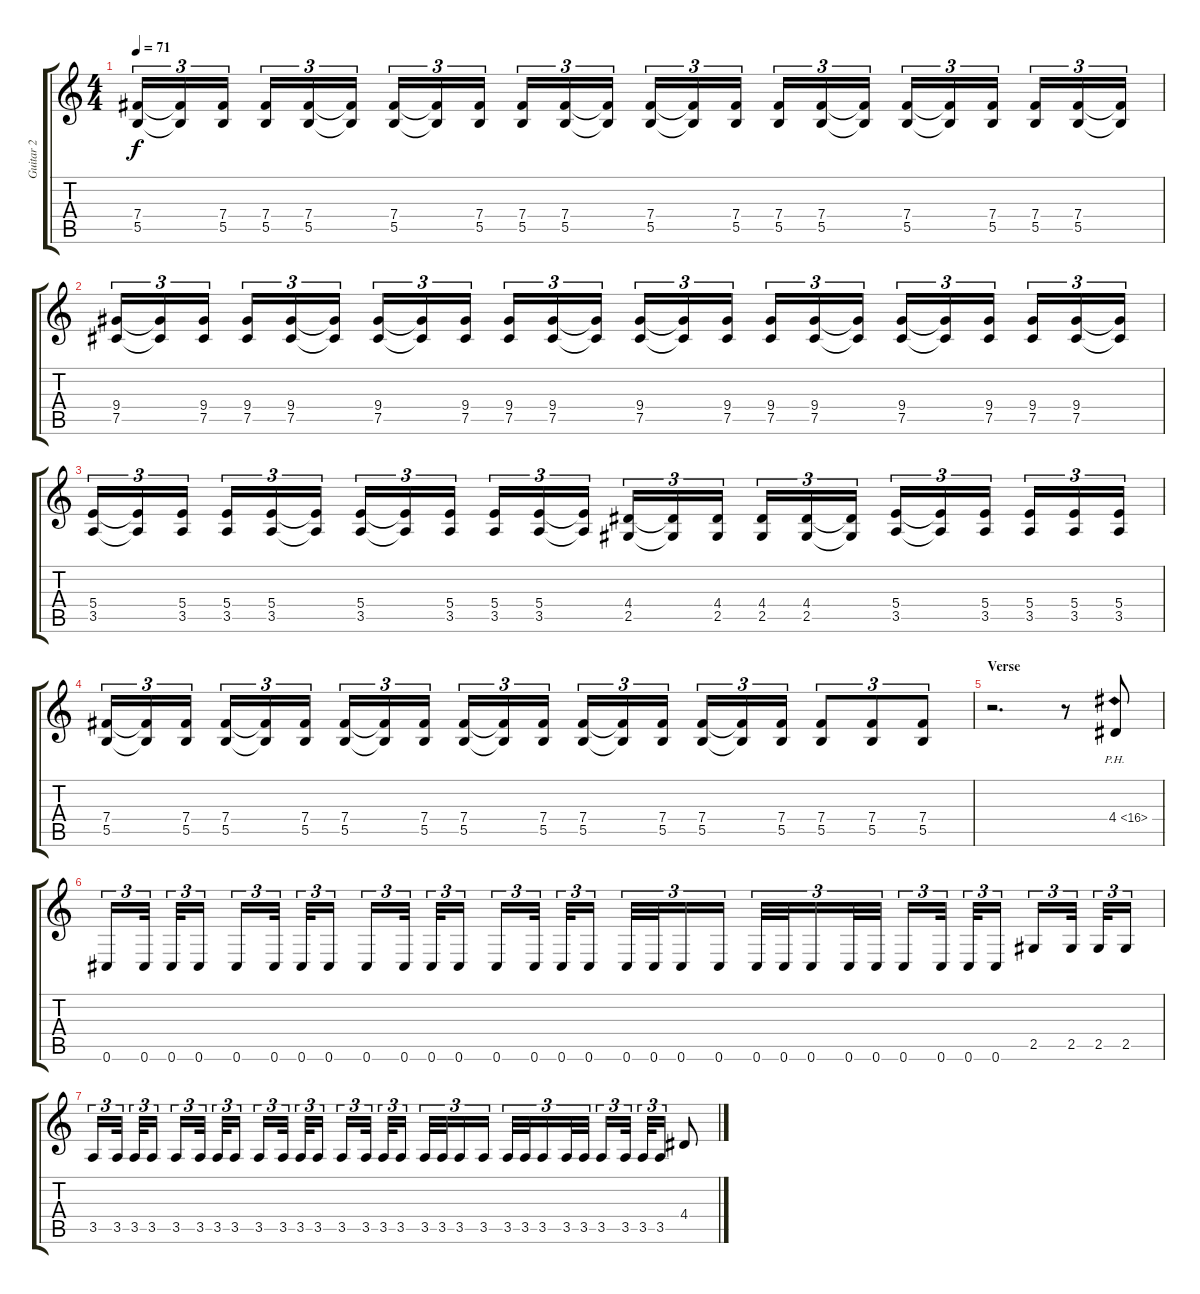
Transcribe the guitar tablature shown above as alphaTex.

\track ("Guitar 2" "Guitar 2") {instrument distortionguitar}
\staff {score tabs}
\tuning (Db4 Ab3 E3 B2 Gb2 Db2) {hide}
\ts (4 4)
\tempo 71
\clef g2
\ks c
(7.4 5.5).16{tu (3 2) dy f} (7.4{t} 5.5{t}).16{tu (3 2)} (7.4 5.5).16{tu (3 2)} (7.4 5.5).16{tu (3 2)} (7.4 5.5).16{tu (3 2)} (7.4{t} 5.5{t}).16{tu (3 2)} (7.4 5.5).16{tu (3 2)} (7.4{t} 5.5{t}).16{tu (3 2)} (7.4 5.5).16{tu (3 2)} (7.4 5.5).16{tu (3 2)} (7.4 5.5).16{tu (3 2)} (7.4{t} 5.5{t}).16{tu (3 2)} (7.4 5.5).16{tu (3 2)} (7.4{t} 5.5{t}).16{tu (3 2)} (7.4 5.5).16{tu (3 2)} (7.4 5.5).16{tu (3 2)} (7.4 5.5).16{tu (3 2)} (7.4{t} 5.5{t}).16{tu (3 2)} (7.4 5.5).16{tu (3 2)} (7.4{t} 5.5{t}).16{tu (3 2)} (7.4 5.5).16{tu (3 2)} (7.4 5.5).16{tu (3 2)} (7.4 5.5).16{tu (3 2)} (7.4{t} 5.5{t}).16{tu (3 2)} |
(9.4 7.5).16{tu (3 2)} (9.4{t} 7.5{t}).16{tu (3 2)} (9.4 7.5).16{tu (3 2)} (9.4 7.5).16{tu (3 2)} (9.4 7.5).16{tu (3 2)} (9.4{t} 7.5{t}).16{tu (3 2)} (9.4 7.5).16{tu (3 2)} (9.4{t} 7.5{t}).16{tu (3 2)} (9.4 7.5).16{tu (3 2)} (9.4 7.5).16{tu (3 2)} (9.4 7.5).16{tu (3 2)} (9.4{t} 7.5{t}).16{tu (3 2)} (9.4 7.5).16{tu (3 2)} (9.4{t} 7.5{t}).16{tu (3 2)} (9.4 7.5).16{tu (3 2)} (9.4 7.5).16{tu (3 2)} (9.4 7.5).16{tu (3 2)} (9.4{t} 7.5{t}).16{tu (3 2)} (9.4 7.5).16{tu (3 2)} (9.4{t} 7.5{t}).16{tu (3 2)} (9.4 7.5).16{tu (3 2)} (9.4 7.5).16{tu (3 2)} (9.4 7.5).16{tu (3 2)} (9.4{t} 7.5{t}).16{tu (3 2)} |
(5.4 3.5).16{tu (3 2)} (5.4{t} 3.5{t}).16{tu (3 2)} (5.4 3.5).16{tu (3 2)} (5.4 3.5).16{tu (3 2)} (5.4 3.5).16{tu (3 2)} (5.4{t} 3.5{t}).16{tu (3 2)} (5.4 3.5).16{tu (3 2)} (5.4{t} 3.5{t}).16{tu (3 2)} (5.4 3.5).16{tu (3 2)} (5.4 3.5).16{tu (3 2)} (5.4 3.5).16{tu (3 2)} (5.4{t} 3.5{t}).16{tu (3 2)} (4.4 2.5).16{tu (3 2)} (4.4{t} 2.5{t}).16{tu (3 2)} (4.4 2.5).16{tu (3 2)} (4.4 2.5).16{tu (3 2)} (4.4 2.5).16{tu (3 2)} (4.4{t} 2.5{t}).16{tu (3 2)} (5.4 3.5).16{tu (3 2)} (5.4{t} 3.5{t}).16{tu (3 2)} (5.4 3.5).16{tu (3 2)} (5.4 3.5).16{tu (3 2)} (5.4 3.5).16{tu (3 2)} (5.4 3.5).16{tu (3 2)} |
(7.4 5.5).16{tu (3 2)} (7.4{t} 5.5{t}).16{tu (3 2)} (7.4 5.5).16{tu (3 2)} (7.4 5.5).16{tu (3 2)} (7.4{t} 5.5{t}).16{tu (3 2)} (7.4 5.5).16{tu (3 2)} (7.4 5.5).16{tu (3 2)} (7.4{t} 5.5{t}).16{tu (3 2)} (7.4 5.5).16{tu (3 2)} (7.4 5.5).16{tu (3 2)} (7.4{t} 5.5{t}).16{tu (3 2)} (7.4 5.5).16{tu (3 2)} (7.4 5.5).16{tu (3 2)} (7.4{t} 5.5{t}).16{tu (3 2)} (7.4 5.5).16{tu (3 2)} (7.4 5.5).16{tu (3 2)} (7.4{t} 5.5{t}).16{tu (3 2)} (7.4 5.5).16{tu (3 2)} (7.4 5.5).8{tu (3 2)} (7.4 5.5).8{tu (3 2)} (7.4 5.5).8{tu (3 2)} |
\section ("" "Verse")
r.2{d} r.8 4.4{ph 12}.8{volume 12} |
0.6.16{tu (3 2)} 0.6.32{tu (3 2)} 0.6.32{tu (3 2)} 0.6.16{tu (3 2)} 0.6.16{tu (3 2)} 0.6.32{tu (3 2)} 0.6.32{tu (3 2)} 0.6.16{tu (3 2)} 0.6.16{tu (3 2)} 0.6.32{tu (3 2)} 0.6.32{tu (3 2)} 0.6.16{tu (3 2)} 0.6.16{tu (3 2)} 0.6.32{tu (3 2)} 0.6.32{tu (3 2)} 0.6.16{tu (3 2)} 0.6.32{tu (3 2)} 0.6.32{tu (3 2)} 0.6.16{tu (3 2)} 0.6.16{tu (3 2)} 0.6.32{tu (3 2)} 0.6.32{tu (3 2)} 0.6.16{tu (3 2)} 0.6.32{tu (3 2)} 0.6.32{tu (3 2)} 0.6.16{tu (3 2)} 0.6.32{tu (3 2)} 0.6.32{tu (3 2)} 0.6.16{tu (3 2)} 2.5.16{tu (3 2)} 2.5.32{tu (3 2)} 2.5.32{tu (3 2)} 2.5.16{tu (3 2)} |
3.5.16{tu (3 2)} 3.5.32{tu (3 2)} 3.5.32{tu (3 2)} 3.5.16{tu (3 2)} 3.5.16{tu (3 2)} 3.5.32{tu (3 2)} 3.5.32{tu (3 2)} 3.5.16{tu (3 2)} 3.5.16{tu (3 2)} 3.5.32{tu (3 2)} 3.5.32{tu (3 2)} 3.5.16{tu (3 2)} 3.5.16{tu (3 2)} 3.5.32{tu (3 2)} 3.5.32{tu (3 2)} 3.5.16{tu (3 2)} 3.5.32{tu (3 2)} 3.5.32{tu (3 2)} 3.5.16{tu (3 2)} 3.5.16{tu (3 2)} 3.5.32{tu (3 2)} 3.5.32{tu (3 2)} 3.5.16{tu (3 2)} 3.5.32{tu (3 2)} 3.5.32{tu (3 2)} 3.5.16{tu (3 2)} 3.5.32{tu (3 2)} 3.5.32{tu (3 2)} 3.5.16{tu (3 2)} 4.4.8
